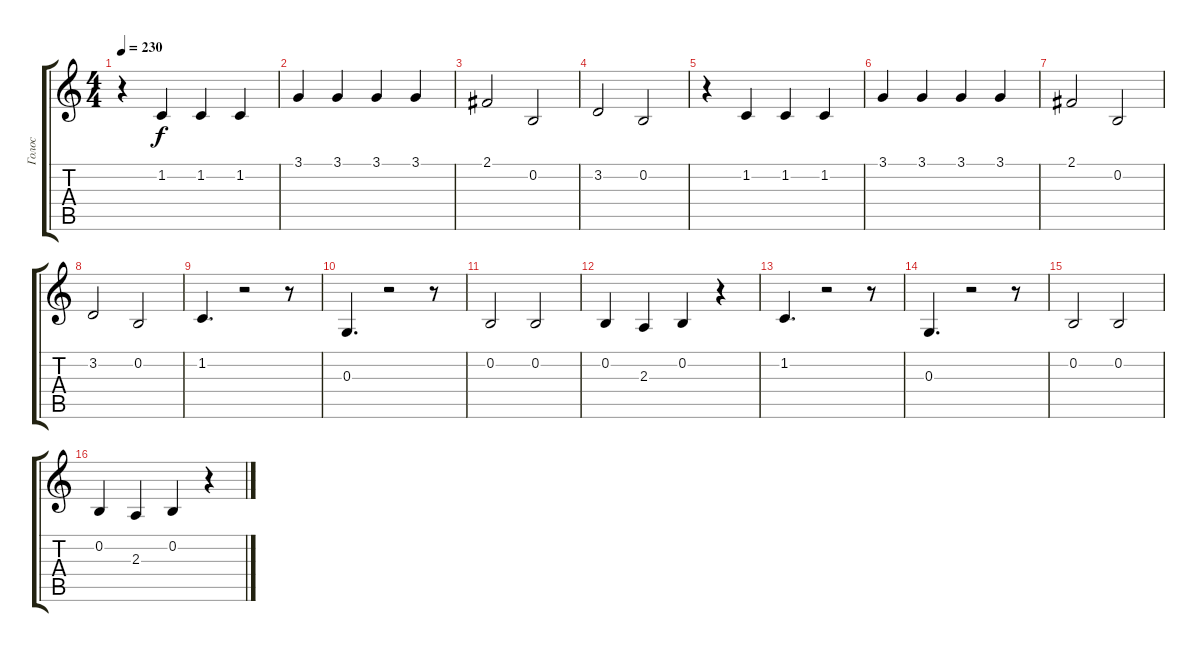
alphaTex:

\track ("Голос" "Голос") {instrument violin}
\staff {score tabs}
\tuning (E4 B3 G3 D3 A2 E2) {hide}
\ts (4 4)
\tempo 230
\clef g2
\ks c
r.4{dy f} 1.2.4 1.2.4 1.2.4 |
3.1.4 3.1.4 3.1.4 3.1.4 |
2.1.2 0.2.2 |
3.2.2 0.2.2 |
r.4 1.2.4 1.2.4 1.2.4 |
3.1.4 3.1.4 3.1.4 3.1.4 |
2.1.2 0.2.2 |
3.2.2 0.2.2 |
1.2.4{d} r.2 r.8 |
0.3.4{d} r.2 r.8 |
0.2.2 0.2.2 |
0.2.4 2.3.4 0.2.4 r.4 |
1.2.4{d} r.2 r.8 |
0.3.4{d} r.2 r.8 |
0.2.2 0.2.2 |
0.2.4 2.3.4 0.2.4 r.4
